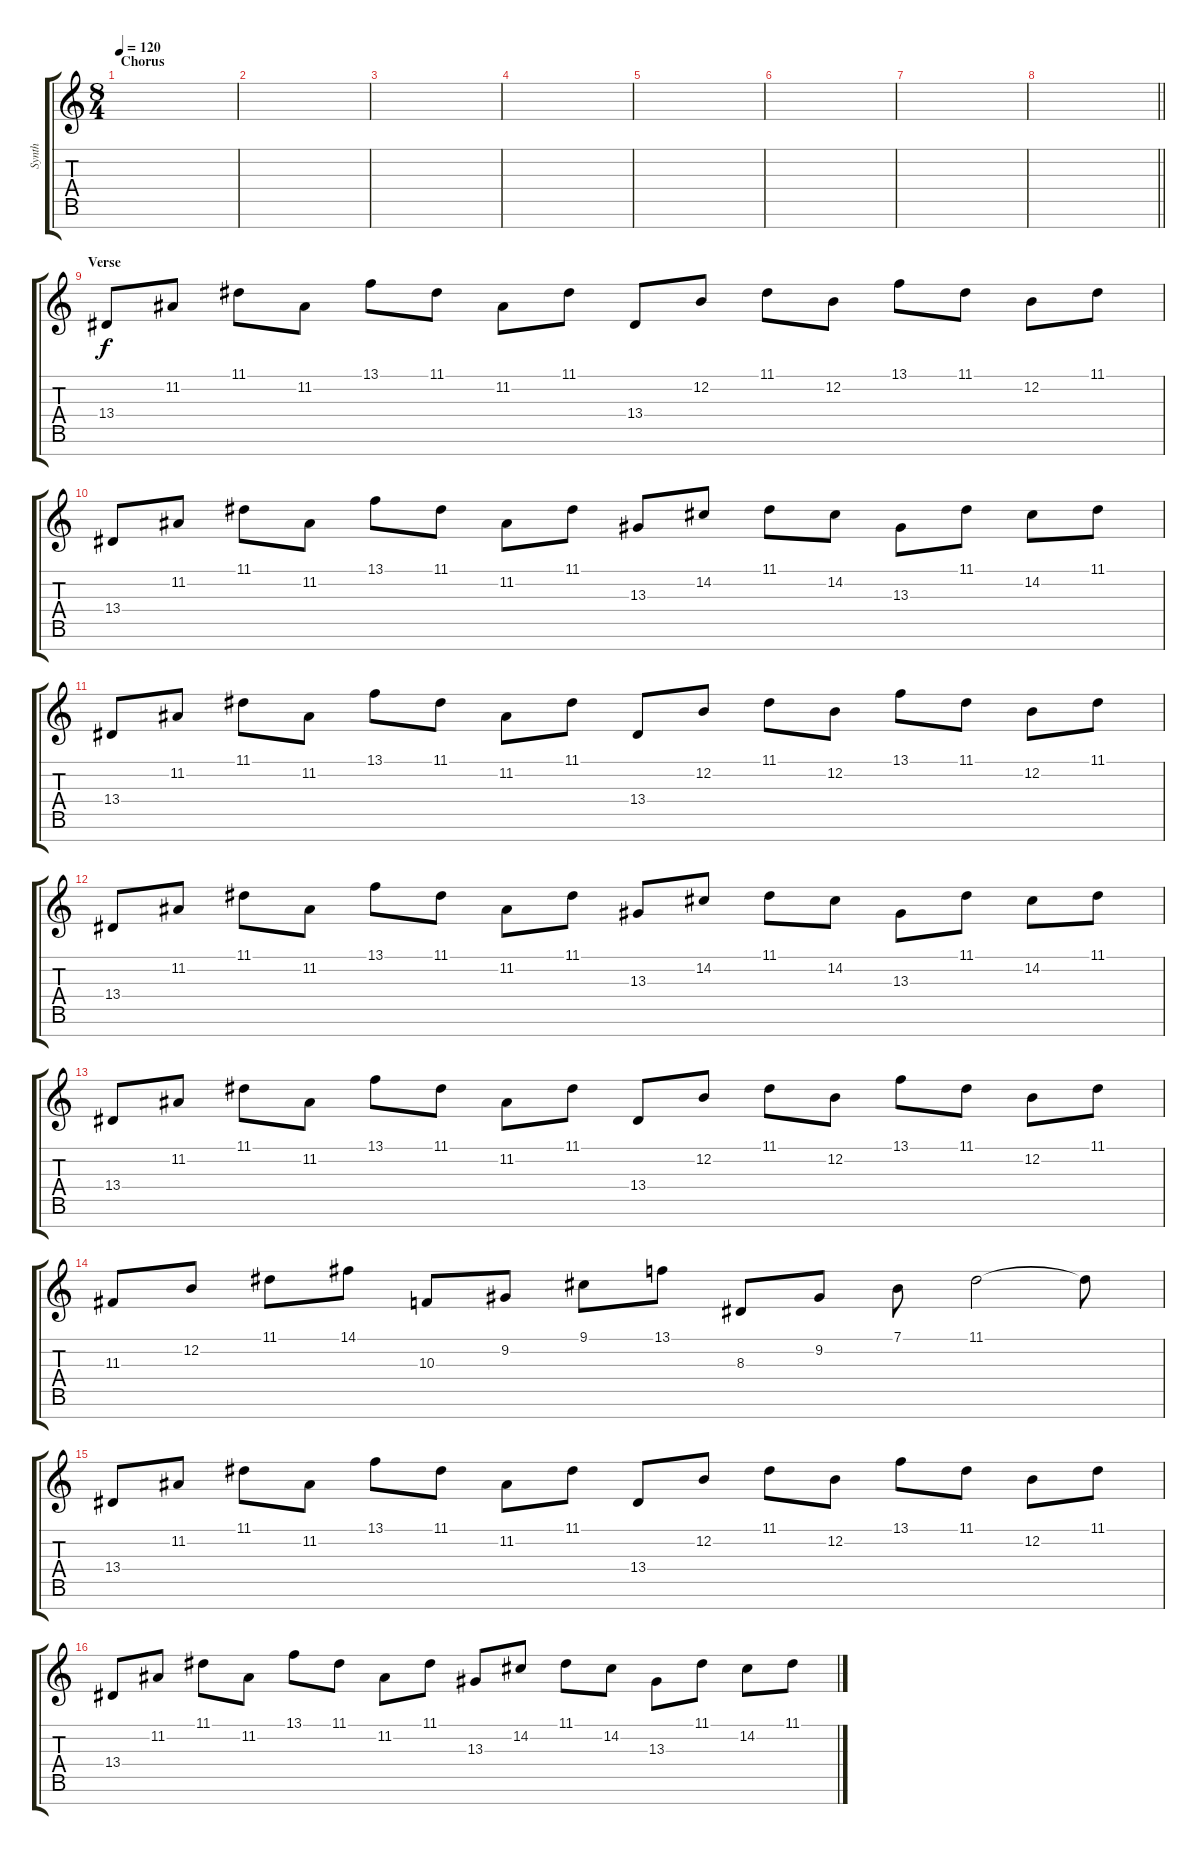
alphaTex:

\track ("Synth" "Synth") {instrument harpsichord}
\staff {score tabs}
\tuning (E4 B3 G3 D3 A2 E2 B1) {hide}
\ts (8 4)
\section ("" "Chorus")
\tempo 120
\clef g2
\ks c
|
|
|
|
|
|
|
\barLineRight lightlight
|
\section ("" "Verse")
13.4.8 11.2.8 11.1.8 11.2.8 13.1.8 11.1.8 11.2.8 11.1.8 13.4.8 12.2.8 11.1.8 12.2.8 13.1.8 11.1.8 12.2.8 11.1.8 |
13.4.8 11.2.8 11.1.8 11.2.8 13.1.8 11.1.8 11.2.8 11.1.8 13.3.8 14.2.8 11.1.8 14.2.8 13.3.8 11.1.8 14.2.8 11.1.8 |
13.4.8 11.2.8 11.1.8 11.2.8 13.1.8 11.1.8 11.2.8 11.1.8 13.4.8 12.2.8 11.1.8 12.2.8 13.1.8 11.1.8 12.2.8 11.1.8 |
13.4.8 11.2.8 11.1.8 11.2.8 13.1.8 11.1.8 11.2.8 11.1.8 13.3.8 14.2.8 11.1.8 14.2.8 13.3.8 11.1.8 14.2.8 11.1.8 |
13.4.8 11.2.8 11.1.8 11.2.8 13.1.8 11.1.8 11.2.8 11.1.8 13.4.8 12.2.8 11.1.8 12.2.8 13.1.8 11.1.8 12.2.8 11.1.8 |
11.3.8 12.2.8 11.1.8 14.1.8 10.3.8 9.2.8 9.1.8 13.1.8 8.3.8 9.2.8 7.1.8 11.1.2 11.1{t}.8 |
13.4.8 11.2.8 11.1.8 11.2.8 13.1.8 11.1.8 11.2.8 11.1.8 13.4.8 12.2.8 11.1.8 12.2.8 13.1.8 11.1.8 12.2.8 11.1.8 |
13.4.8 11.2.8 11.1.8 11.2.8 13.1.8 11.1.8 11.2.8 11.1.8 13.3.8 14.2.8 11.1.8 14.2.8 13.3.8 11.1.8 14.2.8 11.1.8
